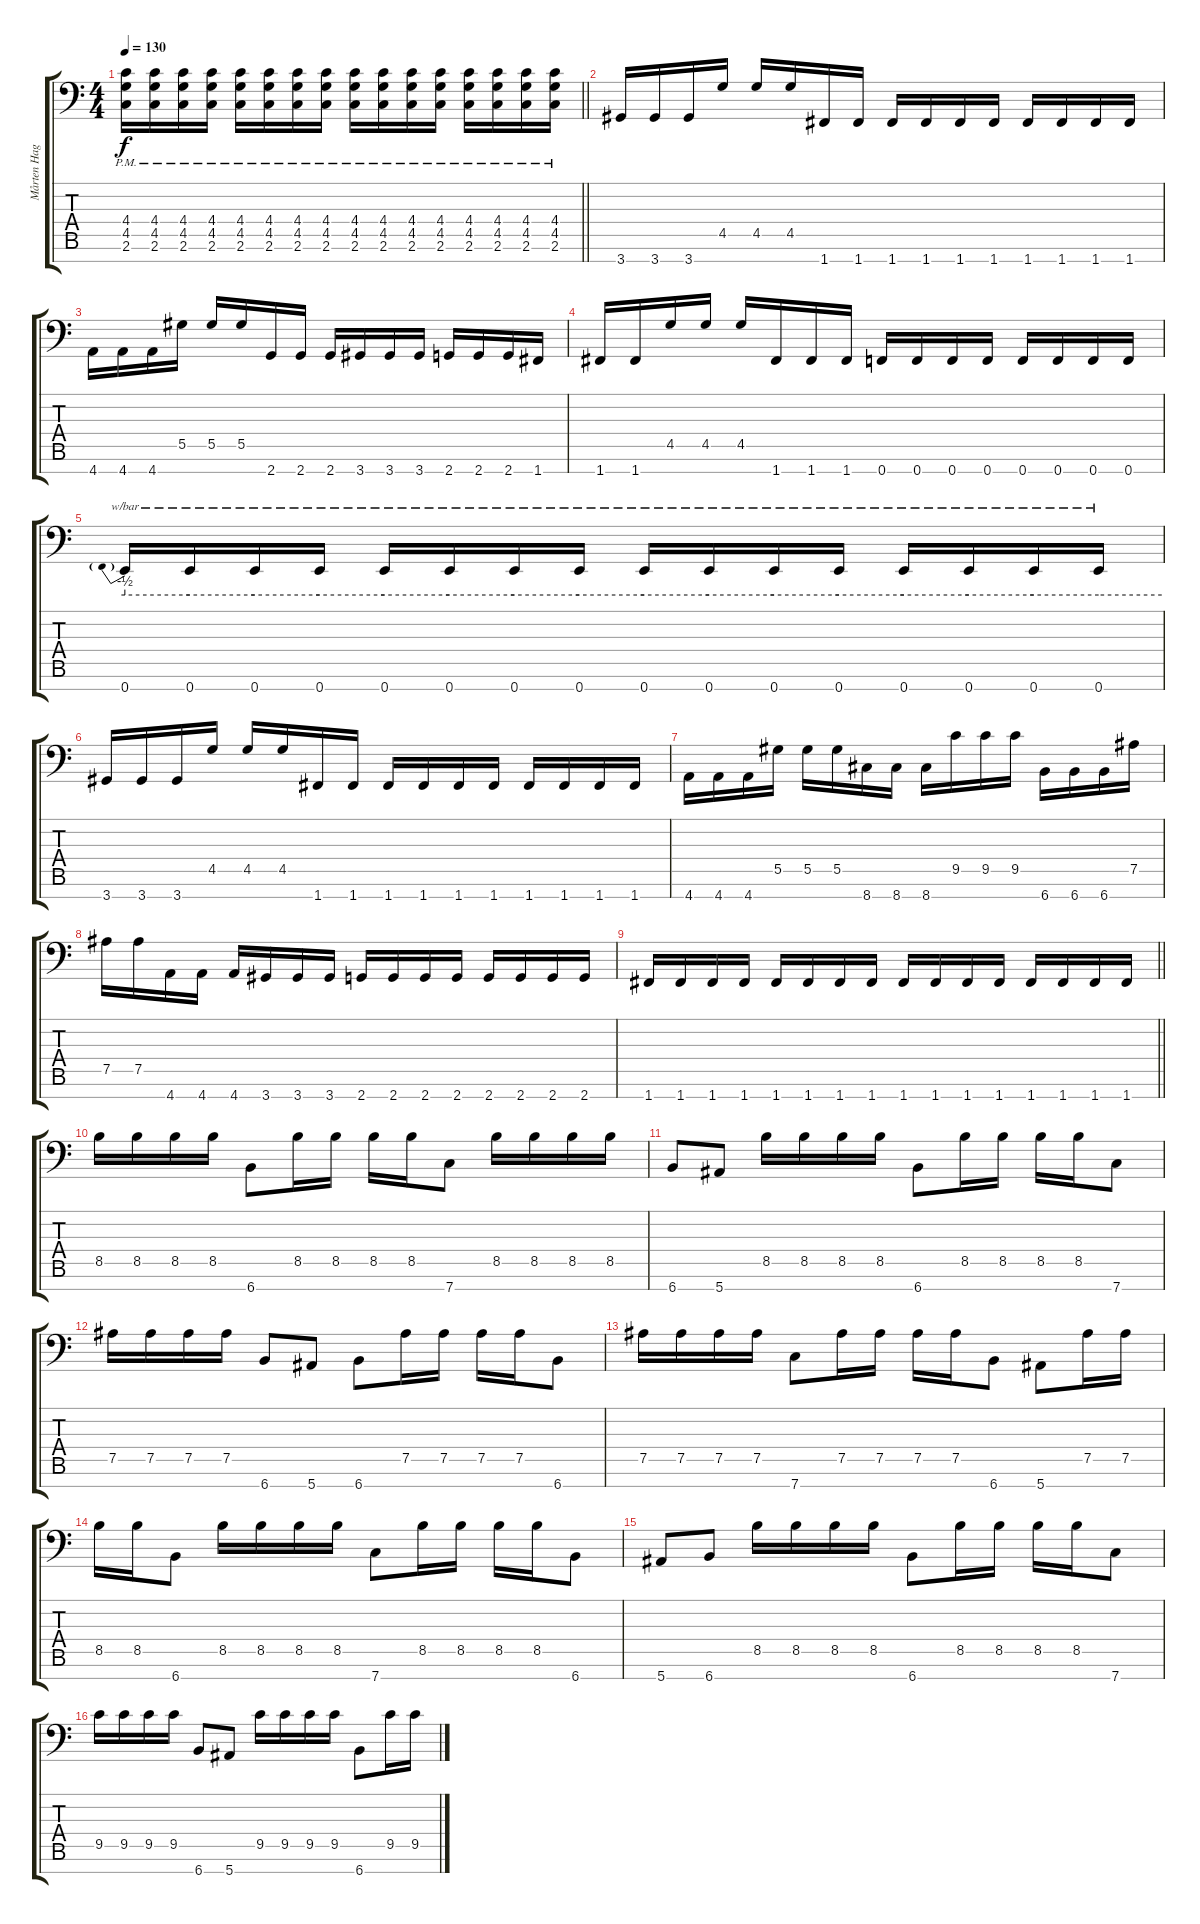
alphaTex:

\track ("Mårten Hagstöm" "Mårten Hag") {instrument distortionguitar}
\staff {score tabs}
\tuning (Bb3 Gb3 Db3 Ab2 Eb2 Bb1 F1) {hide}
\ts (4 4)
\tempo 130
\clef f4
\barLineRight lightlight
\ks c
(4.4{pm} 4.5{pm} 2.6{pm}).16{dy f} (4.4{pm} 4.5{pm} 2.6{pm}).16 (4.4{pm} 4.5{pm} 2.6{pm}).16 (4.4{pm} 4.5{pm} 2.6{pm}).16 (4.4{pm} 4.5{pm} 2.6{pm}).16 (4.4{pm} 4.5{pm} 2.6{pm}).16 (4.4{pm} 4.5{pm} 2.6{pm}).16 (4.4{pm} 4.5{pm} 2.6{pm}).16 (4.4{pm} 4.5{pm} 2.6{pm}).16 (4.4{pm} 4.5{pm} 2.6{pm}).16 (4.4{pm} 4.5{pm} 2.6{pm}).16 (4.4{pm} 4.5{pm} 2.6{pm}).16 (4.4{pm} 4.5{pm} 2.6{pm}).16 (4.4{pm} 4.5{pm} 2.6{pm}).16 (4.4{pm} 4.5{pm} 2.6{pm}).16 (4.4{pm} 4.5{pm} 2.6{pm}).16 |
3.7.16 3.7.16 3.7.16 4.5.16 4.5.16 4.5.16 1.7.16 1.7.16 1.7.16 1.7.16 1.7.16 1.7.16 1.7.16 1.7.16 1.7.16 1.7.16 |
4.7.16 4.7.16 4.7.16 5.5.16 5.5.16 5.5.16 2.7.16 2.7.16 2.7.16 3.7.16 3.7.16 3.7.16 2.7.16 2.7.16 2.7.16 1.7.16 |
1.7.16 1.7.16 4.5.16 4.5.16 4.5.16 1.7.16 1.7.16 1.7.16 0.7.16 0.7.16 0.7.16 0.7.16 0.7.16 0.7.16 0.7.16 0.7.16 |
0.7.16{tbe (predive default 0 -2 60 -2)} 0.7.16{tbe (hold default 0 -2 60 -2)} 0.7.16{tbe (hold default 0 -2 60 -2)} 0.7.16{tbe (hold default 0 -2 60 -2)} 0.7.16{tbe (hold default 0 -2 60 -2)} 0.7.16{tbe (hold default 0 -2 60 -2)} 0.7.16{tbe (hold default 0 -2 60 -2)} 0.7.16{tbe (hold default 0 -2 60 -2)} 0.7.16{tbe (hold default 0 -2 60 -2)} 0.7.16{tbe (hold default 0 -2 60 -2)} 0.7.16{tbe (hold default 0 -2 60 -2)} 0.7.16{tbe (hold default 0 -2 60 -2)} 0.7.16{tbe (hold default 0 -2 60 -2)} 0.7.16{tbe (hold default 0 -2 60 -2)} 0.7.16{tbe (hold default 0 -2 60 -2)} 0.7.16{tbe (hold default 0 -2 60 -2)} |
3.7.16 3.7.16 3.7.16 4.5.16 4.5.16 4.5.16 1.7.16 1.7.16 1.7.16 1.7.16 1.7.16 1.7.16 1.7.16 1.7.16 1.7.16 1.7.16 |
4.7.16 4.7.16 4.7.16 5.5.16 5.5.16 5.5.16 8.7.16 8.7.16 8.7.16 9.5.16 9.5.16 9.5.16 6.7.16 6.7.16 6.7.16 7.5.16 |
7.5.16 7.5.16 4.7.16 4.7.16 4.7.16 3.7.16 3.7.16 3.7.16 2.7.16 2.7.16 2.7.16 2.7.16 2.7.16 2.7.16 2.7.16 2.7.16 |
\barLineRight lightlight
1.7.16 1.7.16 1.7.16 1.7.16 1.7.16 1.7.16 1.7.16 1.7.16 1.7.16 1.7.16 1.7.16 1.7.16 1.7.16 1.7.16 1.7.16 1.7.16 |
8.5.16 8.5.16 8.5.16 8.5.16 6.7.8 8.5.16 8.5.16 8.5.16 8.5.16 7.7.8 8.5.16 8.5.16 8.5.16 8.5.16 |
6.7.8 5.7.8 8.5.16 8.5.16 8.5.16 8.5.16 6.7.8 8.5.16 8.5.16 8.5.16 8.5.16 7.7.8 |
7.5.16 7.5.16 7.5.16 7.5.16 6.7.8 5.7.8 6.7.8 7.5.16 7.5.16 7.5.16 7.5.16 6.7.8 |
7.5.16 7.5.16 7.5.16 7.5.16 7.7.8 7.5.16 7.5.16 7.5.16 7.5.16 6.7.8 5.7.8 7.5.16 7.5.16 |
8.5.16 8.5.16 6.7.8 8.5.16 8.5.16 8.5.16 8.5.16 7.7.8 8.5.16 8.5.16 8.5.16 8.5.16 6.7.8 |
5.7.8 6.7.8 8.5.16 8.5.16 8.5.16 8.5.16 6.7.8 8.5.16 8.5.16 8.5.16 8.5.16 7.7.8 |
9.5.16 9.5.16 9.5.16 9.5.16 6.7.8 5.7.8 9.5.16 9.5.16 9.5.16 9.5.16 6.7.8 9.5.16 9.5.16
